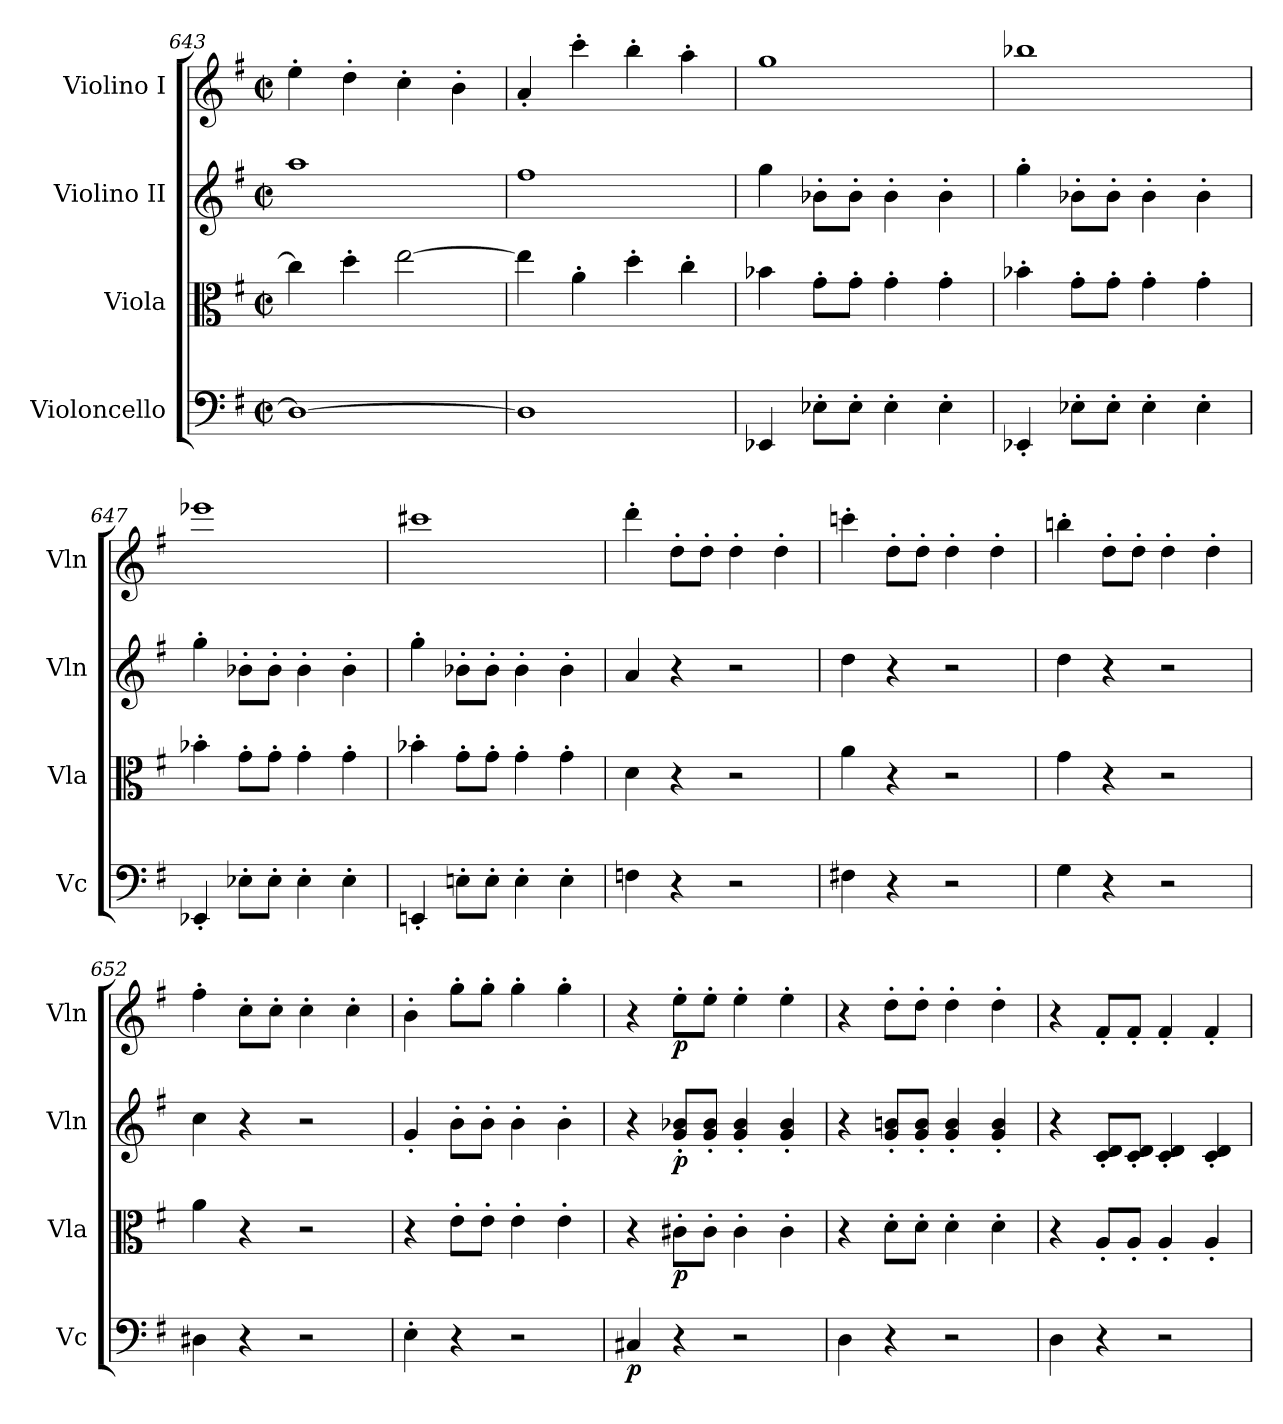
**kern	**dynam	**kern	**dynam	**kern	**dynam	**kern	**dynam
*part4	*part4	*part3	*part3	*part2	*part2	*part1	*part1
*staff4	*staff4	*staff3	*staff3	*staff2	*staff2	*staff1	*staff1
*I"Violoncello	*	*I"Viola	*	*I"Violino II	*	*I"Violino I	*
*I'Vc	*	*I'Vla	*	*I'Vln	*	*I'Vln	*
*clefF4	*	*clefC3	*	*clefG2	*	*clefG2	*
*k[f#]	*	*k[f#]	*	*k[f#]	*	*k[f#]	*
*M2/2	*	*M2/2	*	*M2/2	*	*M2/2	*
*met(c|)	*	*met(c|)	*	*met(c|)	*	*met(c|)	*
=643	=643	=643	=643	=643	=643	=643	=643
1D_	.	4cc]	.	1aa	.	4ee'	.
.	.	4dd'	.	.	.	4dd'	.
.	.	[2ee	.	.	.	4cc'	.
.	.	.	.	.	.	4b'	.
=644	=644	=644	=644	=644	=644	=644	=644
1D]	.	4ee]	.	1ff#	.	4a'	.
.	.	4a'	.	.	.	4ccc'	.
.	.	4dd'	.	.	.	4bb'	.
.	.	4cc'	.	.	.	4aa'	.
=645	=645	=645	=645	=645	=645	=645	=645
4EE-X	.	4b-X	.	4gg	.	1gg	.
8E-X'L	.	8g'L	.	8b-X'L	.	.	.
8E-'J	.	8g'J	.	8b-'J	.	.	.
4E-'	.	4g'	.	4b-'	.	.	.
4E-'	.	4g'	.	4b-'	.	.	.
=646	=646	=646	=646	=646	=646	=646	=646
4EE-X'	.	4b-X'	.	4gg'	.	1bb-X	.
8E-X'L	.	8g'L	.	8b-X'L	.	.	.
8E-'J	.	8g'J	.	8b-'J	.	.	.
4E-'	.	4g'	.	4b-'	.	.	.
4E-'	.	4g'	.	4b-'	.	.	.
=647	=647	=647	=647	=647	=647	=647	=647
4EE-X'	.	4b-X'	.	4gg'	.	1eee-X	.
8E-X'L	.	8g'L	.	8b-X'L	.	.	.
8E-'J	.	8g'J	.	8b-'J	.	.	.
4E-'	.	4g'	.	4b-'	.	.	.
4E-'	.	4g'	.	4b-'	.	.	.
=648	=648	=648	=648	=648	=648	=648	=648
4EEn'	.	4b-X'	.	4gg'	.	1ccc#X	.
8En'L	.	8g'L	.	8b-X'L	.	.	.
8E'J	.	8g'J	.	8b-'J	.	.	.
4E'	.	4g'	.	4b-'	.	.	.
4E'	.	4g'	.	4b-'	.	.	.
=649	=649	=649	=649	=649	=649	=649	=649
4Fn	.	4d	.	4a	.	4ddd'	.
4r	.	4r	.	4r	.	8dd'L	.
.	.	.	.	.	.	8dd'J	.
2r	.	2r	.	2r	.	4dd'	.
.	.	.	.	.	.	4dd'	.
=650	=650	=650	=650	=650	=650	=650	=650
4F#X	.	4a	.	4dd	.	4cccn'	.
4r	.	4r	.	4r	.	8dd'L	.
.	.	.	.	.	.	8dd'J	.
2r	.	2r	.	2r	.	4dd'	.
.	.	.	.	.	.	4dd'	.
=651	=651	=651	=651	=651	=651	=651	=651
4G	.	4g	.	4dd	.	4bbn'	.
4r	.	4r	.	4r	.	8dd'L	.
.	.	.	.	.	.	8dd'J	.
2r	.	2r	.	2r	.	4dd'	.
.	.	.	.	.	.	4dd'	.
=652	=652	=652	=652	=652	=652	=652	=652
4D#X	.	4a	.	4cc	.	4ff#'	.
4r	.	4r	.	4r	.	8cc'L	.
.	.	.	.	.	.	8cc'J	.
2r	.	2r	.	2r	.	4cc'	.
.	.	.	.	.	.	4cc'	.
=653	=653	=653	=653	=653	=653	=653	=653
4E'	.	4r	.	4g'	.	4b'	.
4r	.	8e'L	.	8b'L	.	8gg'L	.
.	.	8e'J	.	8b'J	.	8gg'J	.
2r	.	4e'	.	4b'	.	4gg'	.
.	.	4e'	.	4b'	.	4gg'	.
=654	=654	=654	=654	=654	=654	=654	=654
4C#X	p	4r	.	4r	.	4r	.
4r	.	8c#X'L	p	8g' 8b-X'L	p	8ee'L	p
.	.	8c#'J	.	8g' 8b-'J	.	8ee'J	.
2r	.	4c#'	.	4g' 4b-'	.	4ee'	.
.	.	4c#'	.	4g' 4b-'	.	4ee'	.
=655	=655	=655	=655	=655	=655	=655	=655
4D	.	4r	.	4r	.	4r	.
4r	.	8d'L	.	8g' 8bn'L	.	8dd'L	.
.	.	8d'J	.	8g' 8b'J	.	8dd'J	.
2r	.	4d'	.	4g' 4b'	.	4dd'	.
.	.	4d'	.	4g' 4b'	.	4dd'	.
=656	=656	=656	=656	=656	=656	=656	=656
4D	.	4r	.	4r	.	4r	.
4r	.	8A'L	.	8c' 8d'L	.	8f#'L	.
.	.	8A'J	.	8c' 8d'J	.	8f#'J	.
2r	.	4A'	.	4c' 4d'	.	4f#'	.
.	.	4A'	.	4c' 4d'	.	4f#'	.
=	=	=	=	=	=	=	=
*-	*-	*-	*-	*-	*-	*-	*-
